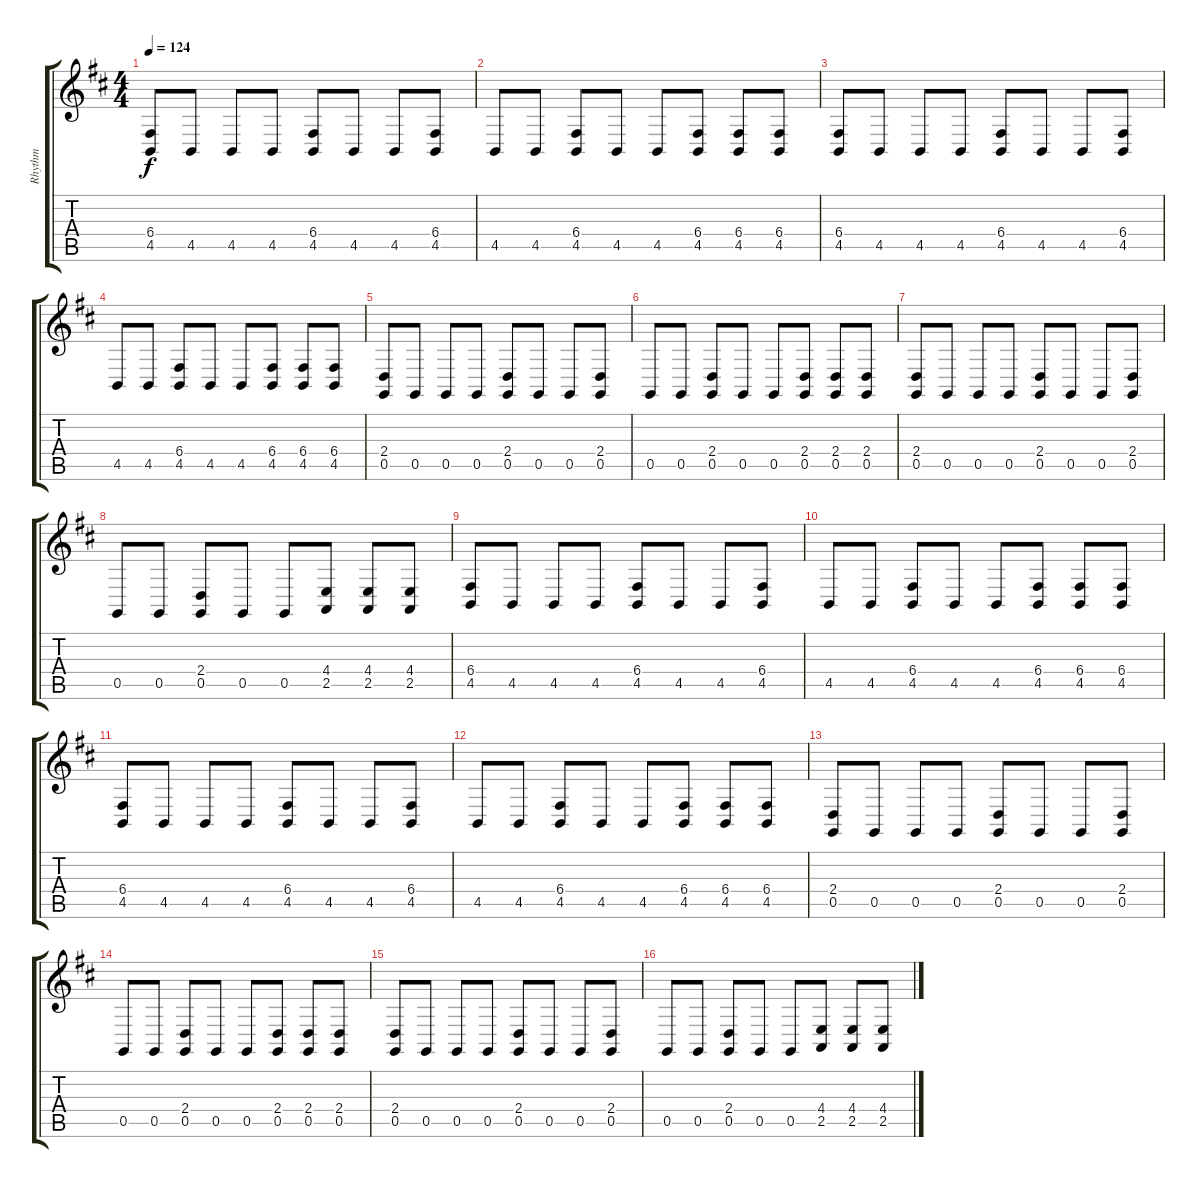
\track ("Rhythm" "Rhythm") {instrument electricgrandpiano}
\staff {score tabs}
\tuning (D4 A3 F3 C3 G2 D2) {hide}
\ts (4 4)
\tempo 124
\clef g2
\ks bminor
(6.4 4.5).8{dy f instrument overdrivenguitar} 4.5.8 4.5.8 4.5.8 (6.4 4.5).8 4.5.8 4.5.8 (6.4 4.5).8 |
4.5.8 4.5.8 (6.4 4.5).8 4.5.8 4.5.8 (6.4 4.5).8 (6.4 4.5).8 (6.4 4.5).8 |
(6.4 4.5).8 4.5.8 4.5.8 4.5.8 (6.4 4.5).8 4.5.8 4.5.8 (6.4 4.5).8 |
4.5.8 4.5.8 (6.4 4.5).8 4.5.8 4.5.8 (6.4 4.5).8 (6.4 4.5).8 (6.4 4.5).8 |
(2.4 0.5).8 0.5.8 0.5.8 0.5.8 (2.4 0.5).8 0.5.8 0.5.8 (2.4 0.5).8 |
0.5.8 0.5.8 (2.4 0.5).8 0.5.8 0.5.8 (2.4 0.5).8 (2.4 0.5).8 (2.4 0.5).8 |
(2.4 0.5).8 0.5.8 0.5.8 0.5.8 (2.4 0.5).8 0.5.8 0.5.8 (2.4 0.5).8 |
0.5.8 0.5.8 (2.4 0.5).8 0.5.8 0.5.8 (4.4 2.5).8 (4.4 2.5).8 (4.4 2.5).8 |
(6.4 4.5).8 4.5.8 4.5.8 4.5.8 (6.4 4.5).8 4.5.8 4.5.8 (6.4 4.5).8 |
4.5.8 4.5.8 (6.4 4.5).8 4.5.8 4.5.8 (6.4 4.5).8 (6.4 4.5).8 (6.4 4.5).8 |
(6.4 4.5).8 4.5.8 4.5.8 4.5.8 (6.4 4.5).8 4.5.8 4.5.8 (6.4 4.5).8 |
4.5.8 4.5.8 (6.4 4.5).8 4.5.8 4.5.8 (6.4 4.5).8 (6.4 4.5).8 (6.4 4.5).8 |
(2.4 0.5).8 0.5.8 0.5.8 0.5.8 (2.4 0.5).8 0.5.8 0.5.8 (2.4 0.5).8 |
0.5.8 0.5.8 (2.4 0.5).8 0.5.8 0.5.8 (2.4 0.5).8 (2.4 0.5).8 (2.4 0.5).8 |
(2.4 0.5).8 0.5.8 0.5.8 0.5.8 (2.4 0.5).8 0.5.8 0.5.8 (2.4 0.5).8 |
0.5.8 0.5.8 (2.4 0.5).8 0.5.8 0.5.8 (4.4 2.5).8 (4.4 2.5).8 (4.4 2.5).8
